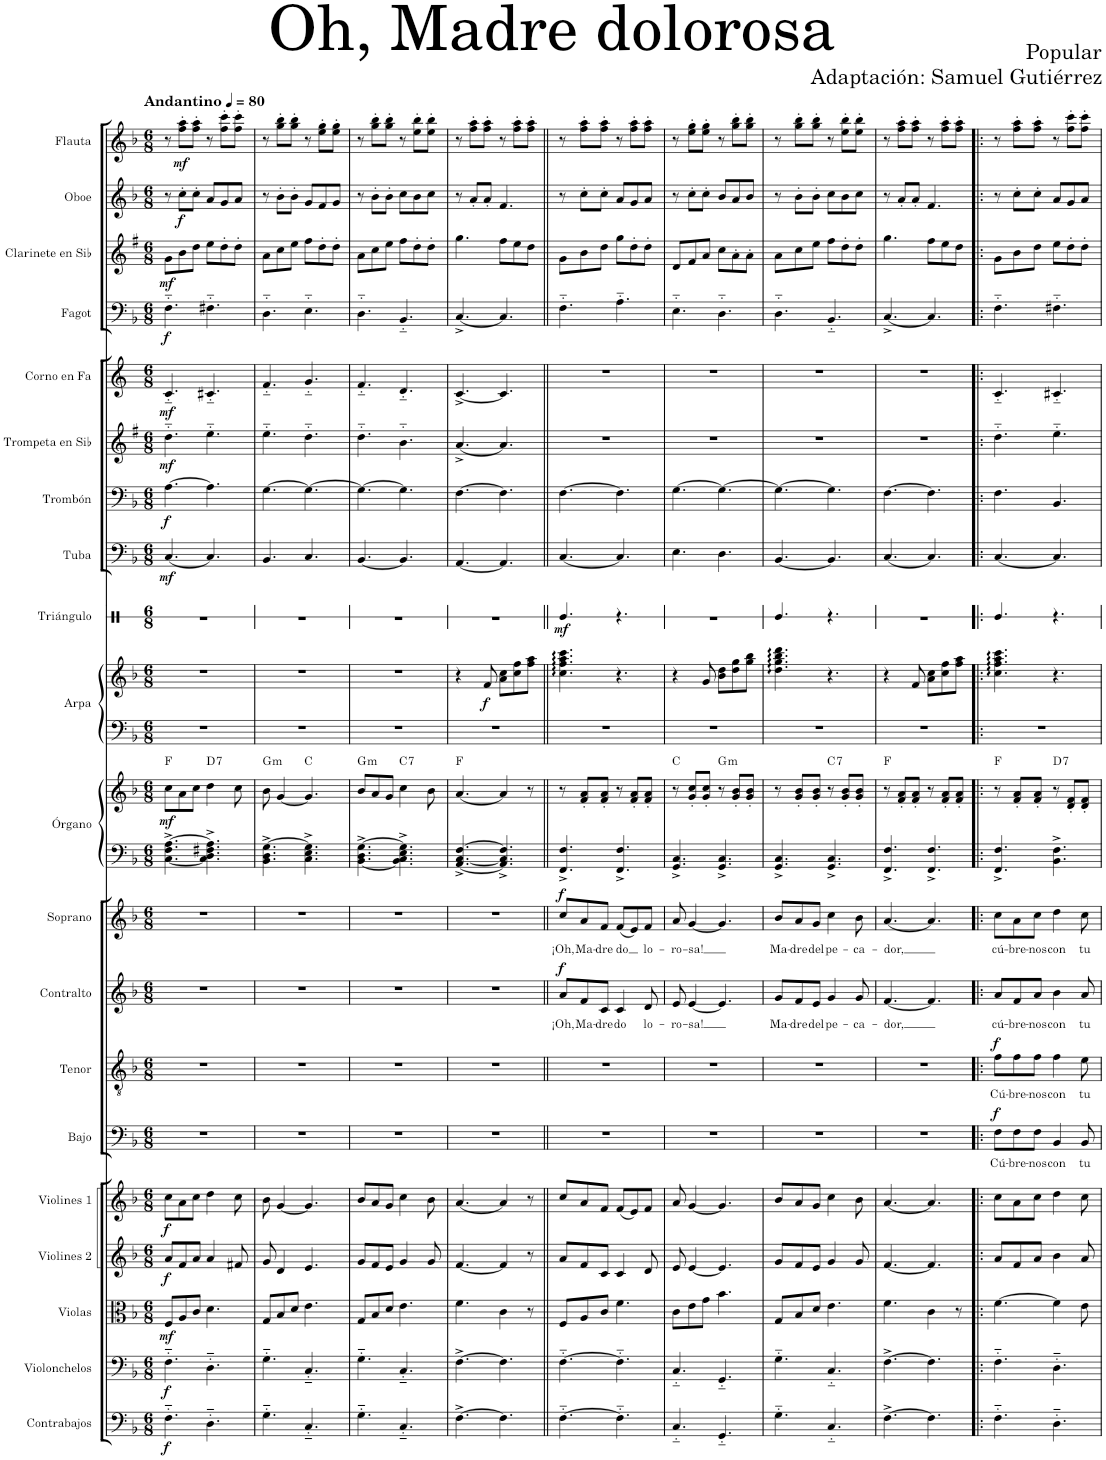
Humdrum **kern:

**kern	**dynam	**kern	**dynam	**kern	**dynam	**kern	**dynam	**kern	**dynam	**kern	**text	**dynam	**kern	**text	**dynam	**kern	**text	**dynam	**kern	**text	**dynam	**kern	**kern	**dynam	**harte	**kern	**kern	**dynam	**kern	**dynam	**kern	**dynam	**kern	**dynam	**kern	**dynam	**kern	**dynam	**kern	**dynam	**kern	**dynam	**kern	**dynam	**kern	**dynam
*part20	*part20	*part19	*part19	*part18	*part18	*part17	*part17	*part16	*part16	*part15	*part15	*part15	*part14	*part14	*part14	*part13	*part13	*part13	*part12	*part12	*part12	*part11	*part11	*part11	*part11	*part10	*part10	*part10	*part9	*part9	*part8	*part8	*part7	*part7	*part6	*part6	*part5	*part5	*part4	*part4	*part3	*part3	*part2	*part2	*part1	*part1
*staff22	*staff22	*staff21	*staff21	*staff20	*staff20	*staff19	*staff19	*staff18	*staff18	*staff17	*staff17	*staff17	*staff16	*staff16	*staff16	*staff15	*staff15	*staff15	*staff14	*staff14	*staff14	*staff13	*staff12	*staff12/13	*	*staff11	*staff10	*staff10/11	*staff9	*staff9	*staff8	*staff8	*staff7	*staff7	*staff6	*staff6	*staff5	*staff5	*staff4	*staff4	*staff3	*staff3	*staff2	*staff2	*staff1	*staff1
*I"Contrabajos	*	*I"Violonchelos	*	*I"Violas	*	*I"Violines 2	*	*I"Violines 1	*	*I"Bajo	*	*	*I"Tenor	*	*	*I"Contralto	*	*	*I"Soprano	*	*	*I"Órgano	*	*	*	*I"Arpa	*	*	*I"Triángulo	*	*I"Tuba	*	*I"Trombón	*	*I"Trompeta en Sib	*	*I"Corno en Fa	*	*I"Fagot	*	*I"Clarinete en Sib	*	*I"Oboe	*	*I"Flauta	*
*I'Cbs.	*	*I'Vcs.	*	*I'Vlas.	*	*I'Vlns. 2	*	*I'Vlns. 1	*	*I'B.	*	*	*I'T.	*	*	*I'C.	*	*	*I'S.	*	*	*	*	*	*	*I'Arp.	*	*	*	*	*I'Tba.	*	*I'Tbn.	*	*I'Tpt. en Sib	*	*I'Cor. en Fa	*	*I'Fg.	*	*I'Cl. en Sib	*	*I'Ob.	*	*I'Fl.	*
*	*	*	*	*	*	*	*	*	*	*	*	*	*	*	*	*	*	*	*	*	*	*	*	*	*	*	*	*	*stria1	*	*	*	*	*	*	*	*	*	*	*	*	*	*	*	*	*
*clefF4	*	*clefF4	*	*clefC3	*	*clefG2	*	*clefG2	*	*clefF4	*	*	*clefGv2	*	*	*clefG2	*	*	*clefG2	*	*	*clefF4	*clefG2	*	*	*clefF4	*clefG2	*	*clefX	*	*clefF4	*	*clefF4	*	*clefG2	*	*clefG2	*	*clefF4	*	*clefG2	*	*clefG2	*	*clefG2	*
*Trd7c12	*	*	*	*	*	*	*	*	*	*	*	*	*	*	*	*	*	*	*	*	*	*	*	*	*	*	*	*	*	*	*	*	*	*	*Trd1c2	*	*Trd4c7	*	*	*	*Trd1c2	*	*	*	*	*
*k[b-]	*	*k[b-]	*	*k[b-]	*	*k[b-]	*	*k[b-]	*	*k[b-]	*	*	*k[b-]	*	*	*k[b-]	*	*	*k[b-]	*	*	*k[b-]	*k[b-]	*	*	*k[b-]	*k[b-]	*	*k[]	*	*k[b-]	*	*k[b-]	*	*k[f#]	*	*k[]	*	*k[b-]	*	*k[f#]	*	*k[b-]	*	*k[b-]	*
*M6/8	*	*M6/8	*	*M6/8	*	*M6/8	*	*M6/8	*	*M6/8	*	*	*M6/8	*	*	*M6/8	*	*	*M6/8	*	*	*M6/8	*M6/8	*	*	*M6/8	*M6/8	*	*M6/8	*	*M6/8	*	*M6/8	*	*M6/8	*	*M6/8	*	*M6/8	*	*M6/8	*	*M6/8	*	*M6/8	*
*MM80	*	*MM80	*	*MM80	*	*MM80	*	*MM80	*	*MM80	*	*	*MM80	*	*	*MM80	*	*	*MM80	*	*	*MM80	*MM80	*	*	*MM80	*MM80	*	*MM80	*	*MM80	*	*MM80	*	*MM80	*	*MM80	*	*MM80	*	*MM80	*	*MM80	*	*MM80	*
=1	=1	=1	=1	=1	=1	=1	=1	=1	=1	=1	=1	=1	=1	=1	=1	=1	=1	=1	=1	=1	=1	=1	=1	=1	=1	=1	=1	=1	=1	=1	=1	=1	=1	=1	=1	=1	=1	=1	=1	=1	=1	=1	=1	=1	=1	=1
!	!	!	!	!	!	!	!	!	!	!	!	!	!	!	!	!	!	!	!	!	!	!	!	!	!	!	!	!	!	!	!	!	!	!	!	!	!	!	!	!	!	!	!	!	!LO:TX:a:B:t=Andantino	!
!	!LO:DY:b	!	!LO:DY:b	!	!LO:DY:b	!	!LO:DY:b	!	!LO:DY:b	!	!	!	!	!	!	!	!	!	!	!	!	!	!	!LO:DY:b	!	!	!	!	!	!	!	!LO:DY:b	!	!LO:DY:b	!	!LO:DY:b	!	!LO:DY:b	!	!LO:DY:b	!	!LO:DY:b	!	!	!	!
4.F'~\	f	4.F'~\	f	8F/L	mf	8a/L	f	8cc\L	f	2.r	.	.	2.r	.	.	2.r	.	.	2.r	.	.	[4.C\^ 4.F\^ [4.A\^	8cc\L	mf	F:maj	2.r	2.r	.	2.r	.	[4.C/	mf	[4.A\	f	4.dd\	mf	4.c/	mf	4.F\	f	8g\L	mf	8r	.	8r	.
!	!	!	!	!	!	!	!	!	!	!	!	!	!	!	!	!	!	!	!	!	!	!	!	!	!	!	!	!	!	!	!	!	!	!	!	!	!	!	!	!	!	!	!	!LO:DY:b	!	!LO:DY:b
.	.	.	.	8A/	.	8f/	.	8a\	.	.	.	.	.	.	.	.	.	.	.	.	.	.	8a\	.	.	.	.	.	.	.	.	.	.	.	.	.	.	.	.	.	8b\	.	8cc'\L	f	8ff\' 8aa\'L	mf
.	.	.	.	8c/J	.	8a/J	.	8cc\J	.	.	.	.	.	.	.	.	.	.	.	.	.	.	8cc\J	.	.	.	.	.	.	.	.	.	.	.	.	.	.	.	.	.	8dd\J	.	8cc'\J	.	8ff\' 8aa\'J	.
!	!	!	!	!	!	!	!	!	!	!	!	!	!	!	!	!	!	!	!	!	!	!	!	!	!LO:H:kt=7	!	!	!	!	!	!	!	!	!	!	!	!	!	!	!	!	!	!	!	!	!
4.D'~\	.	4.D'~\	.	4.d\	.	4a/	.	4dd\	.	.	.	.	.	.	.	.	.	.	.	.	.	4.C\]^ 4.D\^ 4.F#X\^ 4.A\]^	4dd\	.	D:7	.	.	.	.	.	4.C/]	.	4.A\]	.	4.ee\	.	4.c#X/	.	4.F#X\	.	8ee\L	.	8a/L	.	8r	.
.	.	.	.	.	.	.	.	.	.	.	.	.	.	.	.	.	.	.	.	.	.	.	.	.	.	.	.	.	.	.	.	.	.	.	.	.	.	.	.	.	8dd'\	.	8g/	.	8ff\' 8ccc\'L	.
.	.	.	.	.	.	8f#X/	.	8cc\	.	.	.	.	.	.	.	.	.	.	.	.	.	.	8cc\	.	.	.	.	.	.	.	.	.	.	.	.	.	.	.	.	.	8dd'\J	.	8a/J	.	8ff\' 8ccc\'J	.
=2	=2	=2	=2	=2	=2	=2	=2	=2	=2	=2	=2	=2	=2	=2	=2	=2	=2	=2	=2	=2	=2	=2	=2	=2	=2	=2	=2	=2	=2	=2	=2	=2	=2	=2	=2	=2	=2	=2	=2	=2	=2	=2	=2	=2	=2	=2
!	!	!	!	!	!	!	!	!	!	!	!	!	!	!	!	!	!	!	!	!	!	!	!	!	!LO:H:kt=m	!	!	!	!	!	!	!	!	!	!	!	!	!	!	!	!	!	!	!	!	!
4.G'~\	.	4.G'~\	.	8G/L	.	8g/	.	8b-\	.	2.r	.	.	2.r	.	.	2.r	.	.	2.r	.	.	4.BB-\^ 4.D\^ [4.G\^	8b-\	.	G:min	2.r	2.r	.	2.r	.	4.BB-/	.	[4.G\	.	4.ee\	.	4.f/	.	4.D\	.	8a\L	.	8r	.	8r	.
.	.	.	.	8B-/	.	4d/	.	[4g/	.	.	.	.	.	.	.	.	.	.	.	.	.	.	[4g/	.	.	.	.	.	.	.	.	.	.	.	.	.	.	.	.	.	8cc\	.	8b-'\L	.	8gg\' 8bb-\'L	.
.	.	.	.	8d/J	.	.	.	.	.	.	.	.	.	.	.	.	.	.	.	.	.	.	.	.	.	.	.	.	.	.	.	.	.	.	.	.	.	.	.	.	8ee\J	.	8b-'\J	.	8gg\' 8bb-\'J	.
4.C'~/	.	4.C'~/	.	4.e\	.	4.e/	.	4.g/]	.	.	.	.	.	.	.	.	.	.	.	.	.	4.C\^ 4.E\^ 4.G\]^	4.g/]	.	C:maj	.	.	.	.	.	4.C/	.	4.G\_	.	4.dd\	.	4.g/	.	4.E\	.	8ff#\L	.	8g/L	.	8r	.
.	.	.	.	.	.	.	.	.	.	.	.	.	.	.	.	.	.	.	.	.	.	.	.	.	.	.	.	.	.	.	.	.	.	.	.	.	.	.	.	.	8dd'\	.	8f/	.	8ee\' 8gg\'L	.
.	.	.	.	.	.	.	.	.	.	.	.	.	.	.	.	.	.	.	.	.	.	.	.	.	.	.	.	.	.	.	.	.	.	.	.	.	.	.	.	.	8dd'\J	.	8g/J	.	8ee\' 8gg\'J	.
=3	=3	=3	=3	=3	=3	=3	=3	=3	=3	=3	=3	=3	=3	=3	=3	=3	=3	=3	=3	=3	=3	=3	=3	=3	=3	=3	=3	=3	=3	=3	=3	=3	=3	=3	=3	=3	=3	=3	=3	=3	=3	=3	=3	=3	=3	=3
!	!	!	!	!	!	!	!	!	!	!	!	!	!	!	!	!	!	!	!	!	!	!	!	!	!LO:H:kt=m	!	!	!	!	!	!	!	!	!	!	!	!	!	!	!	!	!	!	!	!	!
4.G'~\	.	4.G'~\	.	8G/L	.	8g/L	.	8b-/L	.	2.r	.	.	2.r	.	.	2.r	.	.	2.r	.	.	[4.BB-\^ 4.D\^ [4.G\^	8b-/L	.	G:min	2.r	2.r	.	2.r	.	[4.BB-/	.	4.G\_	.	4.dd\	.	4.f/	.	4.D\	.	8a\L	.	8r	.	8r	.
.	.	.	.	8B-/	.	8f/	.	8a/	.	.	.	.	.	.	.	.	.	.	.	.	.	.	8a/	.	.	.	.	.	.	.	.	.	.	.	.	.	.	.	.	.	8cc\	.	8b-'\L	.	8gg\' 8bb-\'L	.
.	.	.	.	8d/J	.	8e/J	.	8g/J	.	.	.	.	.	.	.	.	.	.	.	.	.	.	8g/J	.	.	.	.	.	.	.	.	.	.	.	.	.	.	.	.	.	8ee\J	.	8b-'\J	.	8gg\' 8bb-\'J	.
!	!	!	!	!	!	!	!	!	!	!	!	!	!	!	!	!	!	!	!	!	!	!	!	!	!LO:H:kt=7	!	!	!	!	!	!	!	!	!	!	!	!	!	!	!	!	!	!	!	!	!
4.C'~/	.	4.C'~/	.	4.e\	.	4g/	.	4cc\	.	.	.	.	.	.	.	.	.	.	.	.	.	4.BB-\]^ 4.C\^ 4.E\^ 4.G\]^	4cc\	.	C:7	.	.	.	.	.	4.BB-/]	.	4.G\]	.	4.b\	.	4.d/	.	4.BB-/	.	8ff#\L	.	8cc\L	.	8r	.
.	.	.	.	.	.	.	.	.	.	.	.	.	.	.	.	.	.	.	.	.	.	.	.	.	.	.	.	.	.	.	.	.	.	.	.	.	.	.	.	.	8dd'\	.	8b-\	.	8ee\' 8bb-\'L	.
.	.	.	.	.	.	8g/	.	8b-\	.	.	.	.	.	.	.	.	.	.	.	.	.	.	8b-\	.	.	.	.	.	.	.	.	.	.	.	.	.	.	.	.	.	8dd'\J	.	8cc\J	.	8ee\' 8bb-\'J	.
=4	=4	=4	=4	=4	=4	=4	=4	=4	=4	=4	=4	=4	=4	=4	=4	=4	=4	=4	=4	=4	=4	=4	=4	=4	=4	=4	=4	=4	=4	=4	=4	=4	=4	=4	=4	=4	=4	=4	=4	=4	=4	=4	=4	=4	=4	=4
[4.F^\	.	[4.F^\	.	4.f\	.	[4.f/	.	[4.a/	.	2.r	.	.	2.r	.	.	2.r	.	.	2.r	.	.	[4.AA/^ [4.C/^ [4.F/^	[4.a/	.	F:maj	2.r	4r	.	2.r	.	[4.AA/	.	[4.F\	.	[4.a^/	.	[4.c^/	.	[4.C^/	.	4.gg\	.	8r	.	8r	.
.	.	.	.	.	.	.	.	.	.	.	.	.	.	.	.	.	.	.	.	.	.	.	.	.	.	.	.	.	.	.	.	.	.	.	.	.	.	.	.	.	.	.	8a'/L	.	8ff\' 8aa\'L	.
!	!	!	!	!	!	!	!	!	!	!	!	!	!	!	!	!	!	!	!	!	!	!	!	!	!	!	!	!LO:DY:b	!	!	!	!	!	!	!	!	!	!	!	!	!	!	!	!	!	!
.	.	.	.	.	.	.	.	.	.	.	.	.	.	.	.	.	.	.	.	.	.	.	.	.	.	.	8f/	f	.	.	.	.	.	.	.	.	.	.	.	.	.	.	8a'/J	.	8ff\' 8aa\'J	.
4.F\]	.	4.F\]	.	4c\	.	4f/]	.	4a/]	.	.	.	.	.	.	.	.	.	.	.	.	.	4.AA/]^ 4.C/]^ 4.F/]^	4a/]	.	.	.	8a\ 8cc\L	.	.	.	4.AA/]	.	4.F\]	.	4.a/]	.	4.c/]	.	4.C/]	.	8ff#\L	.	4.f/	.	8r	.
.	.	.	.	.	.	.	.	.	.	.	.	.	.	.	.	.	.	.	.	.	.	.	.	.	.	.	8cc\ 8ff\	.	.	.	.	.	.	.	.	.	.	.	.	.	8ee\	.	.	.	8ff\' 8aa\'L	.
.	.	.	.	8r	.	8r	.	8r	.	.	.	.	.	.	.	.	.	.	.	.	.	.	8r	.	.	.	8ff\ 8aa\J	.	.	.	.	.	.	.	.	.	.	.	.	.	8dd\J	.	.	.	8ff\' 8aa\'J	.
=5||	=5||	=5||	=5||	=5||	=5||	=5||	=5||	=5||	=5||	=5||	=5||	=5||	=5||	=5||	=5||	=5||	=5||	=5||	=5||	=5||	=5||	=5||	=5||	=5||	=5||	=5||	=5||	=5||	=5||	=5||	=5||	=5||	=5||	=5||	=5||	=5||	=5||	=5||	=5||	=5||	=5||	=5||	=5||	=5||	=5||	=5||
!	!	!	!	!	!	!	!	!	!	!	!	!	!	!	!	!	!LO:LY:b	!LO:DY:a	!	!LO:LY:b	!LO:DY:a	!	!	!	!	!	!	!	!	!LO:DY:b	!	!	!	!	!	!	!	!	!	!	!	!	!	!	!	!
[4.F\	.	[4.F\	.	8F/L	.	8a/L	.	8cc/L	.	2.r	.	.	2.r	.	.	8a/L	¡Oh,	f	8cc/L	¡Oh,	f	4.FF/^ 4.F/^	8r	.	.	2.r	4.cc\ 4.ff\ 4.aa\ 4.ccc\	.	4.Re/	mf	[4.C/	.	[4.F\	.	2.r	.	2.r	.	4.F\	.	8g\L	.	8r	.	8r	.
!	!	!	!	!	!	!	!	!	!	!	!	!	!	!	!	!	!LO:LY:b	!	!	!LO:LY:b	!	!	!	!	!	!	!	!	!	!	!	!	!	!	!	!	!	!	!	!	!	!	!	!	!	!
.	.	.	.	8A/	.	8f/	.	8a/	.	.	.	.	.	.	.	8f/	Ma-	.	8a/	Ma-	.	.	8f/' 8a/'L	.	.	.	.	.	.	.	.	.	.	.	.	.	.	.	.	.	8b\	.	8cc'\L	.	8ff\' 8aa\'L	.
!	!	!	!	!	!	!	!	!	!	!	!	!	!	!	!	!	!LO:LY:b	!	!	!LO:LY:b	!	!	!	!	!	!	!	!	!	!	!	!	!	!	!	!	!	!	!	!	!	!	!	!	!	!
.	.	.	.	8c/J	.	8c/J	.	8f/J	.	.	.	.	.	.	.	8c/J	-dre	.	8f/J	-dre	.	.	8f/' 8a/'J	.	.	.	.	.	.	.	.	.	.	.	.	.	.	.	.	.	8dd\J	.	8cc'\J	.	8ff\' 8aa\'J	.
!	!	!	!	!	!	!	!	!	!	!	!	!	!	!	!	!	!LO:LY:b	!	!	!LO:LY:b	!	!	!	!	!	!	!	!	!	!	!	!	!	!	!	!	!	!	!	!	!	!	!	!	!	!
4.F\]	.	4.F\]	.	4.f\	.	4c/	.	(8f/L	.	.	.	.	.	.	.	4c/	do	.	(8f/L	do	.	4.FF/^ 4.F/^	8r	.	.	.	4.r	.	4.r	.	4.C/]	.	4.F\]	.	.	.	.	.	4.A\	.	8gg\L	.	8a/L	.	8r	.
.	.	.	.	.	.	.	.	8e/)	.	.	.	.	.	.	.	.	.	.	8e/)	.	.	.	8f/' 8a/'L	.	.	.	.	.	.	.	.	.	.	.	.	.	.	.	.	.	8dd'\	.	8g/	.	8ff\' 8aa\'L	.
!	!	!	!	!	!	!	!	!	!	!	!	!	!	!	!	!	!LO:LY:b	!	!	!LO:LY:b	!	!	!	!	!	!	!	!	!	!	!	!	!	!	!	!	!	!	!	!	!	!	!	!	!	!
.	.	.	.	.	.	8d/	.	8f/J	.	.	.	.	.	.	.	8d/	lo-	.	8f/J	lo-	.	.	8f/' 8a/'J	.	.	.	.	.	.	.	.	.	.	.	.	.	.	.	.	.	8dd'\J	.	8a/J	.	8ff\' 8aa\'J	.
=6	=6	=6	=6	=6	=6	=6	=6	=6	=6	=6	=6	=6	=6	=6	=6	=6	=6	=6	=6	=6	=6	=6	=6	=6	=6	=6	=6	=6	=6	=6	=6	=6	=6	=6	=6	=6	=6	=6	=6	=6	=6	=6	=6	=6	=6	=6
!	!	!	!	!	!	!	!	!	!	!	!	!	!	!	!	!	!LO:LY:b	!	!	!LO:LY:b	!	!	!	!	!	!	!	!	!	!	!	!	!	!	!	!	!	!	!	!	!	!	!	!	!	!
4.C/	.	4.C/	.	8c\L	.	8e/	.	8a/	.	2.r	.	.	2.r	.	.	8e/	-ro-	.	8a/	-ro-	.	4.GG/^ 4.C/^	8r	.	C:maj	2.r	4r	.	2.r	.	4.E\	.	[4.G\	.	2.r	.	2.r	.	4.E\	.	8d/L	.	8r	.	8r	.
!	!	!	!	!	!	!	!	!	!	!	!	!	!	!	!	!	!LO:LY:b	!	!	!LO:LY:b	!	!	!	!	!	!	!	!	!	!	!	!	!	!	!	!	!	!	!	!	!	!	!	!	!	!
.	.	.	.	8e\	.	[4e/	.	[4g/	.	.	.	.	.	.	.	[4e/	-sa!	.	[4g/	-sa!	.	.	8g/' 8cc/'L	.	.	.	.	.	.	.	.	.	.	.	.	.	.	.	.	.	8f#/	.	8cc'\L	.	8ee\' 8gg\'L	.
.	.	.	.	8g\J	.	.	.	.	.	.	.	.	.	.	.	.	.	.	.	.	.	.	8g/' 8cc/'J	.	.	.	8g/	.	.	.	.	.	.	.	.	.	.	.	.	.	8a/J	.	8cc'\J	.	8ee\' 8gg\'J	.
!	!	!	!	!	!	!	!	!	!	!	!	!	!	!	!	!	!	!	!	!	!	!	!	!	!LO:H:kt=m	!	!	!	!	!	!	!	!	!	!	!	!	!	!	!	!	!	!	!	!	!
4.GG/	.	4.GG/	.	4.b-\	.	4.e/]	.	4.g/]	.	.	.	.	.	.	.	4.e/]	.	.	4.g/]	.	.	4.GG/^ 4.C/^	8r	.	G:min	.	8b-\ 8dd\L	.	.	.	4.D\	.	4.G\_	.	.	.	.	.	4.D\	.	8cc\L	.	8b-/L	.	8r	.
.	.	.	.	.	.	.	.	.	.	.	.	.	.	.	.	.	.	.	.	.	.	.	8g/' 8b-/'L	.	.	.	8dd\ 8gg\	.	.	.	.	.	.	.	.	.	.	.	.	.	8a'\	.	8a/	.	8gg\' 8bb-\'L	.
.	.	.	.	.	.	.	.	.	.	.	.	.	.	.	.	.	.	.	.	.	.	.	8g/' 8b-/'J	.	.	.	8gg\ 8bb-\J	.	.	.	.	.	.	.	.	.	.	.	.	.	8a'\J	.	8b-/J	.	8gg\' 8bb-\'J	.
=7	=7	=7	=7	=7	=7	=7	=7	=7	=7	=7	=7	=7	=7	=7	=7	=7	=7	=7	=7	=7	=7	=7	=7	=7	=7	=7	=7	=7	=7	=7	=7	=7	=7	=7	=7	=7	=7	=7	=7	=7	=7	=7	=7	=7	=7	=7
!	!	!	!	!	!	!	!	!	!	!	!	!	!	!	!	!	!LO:LY:b	!	!	!LO:LY:b	!	!	!	!	!	!	!	!	!	!	!	!	!	!	!	!	!	!	!	!	!	!	!	!	!	!
4.G\	.	4.G\	.	8G/L	.	8g/L	.	8b-/L	.	2.r	.	.	2.r	.	.	8g/L	Ma-	.	8b-/L	Ma-	.	4.GG/^ 4.C/^	8r	.	.	2.r	4.dd\ 4.gg\ 4.bb-\ 4.ddd\	.	4.Re/	.	[4.BB-/	.	4.G\_	.	2.r	.	2.r	.	4.D\	.	8a\L	.	8r	.	8r	.
!	!	!	!	!	!	!	!	!	!	!	!	!	!	!	!	!	!LO:LY:b	!	!	!LO:LY:b	!	!	!	!	!	!	!	!	!	!	!	!	!	!	!	!	!	!	!	!	!	!	!	!	!	!
.	.	.	.	8B-/	.	8f/	.	8a/	.	.	.	.	.	.	.	8f/	-dre	.	8a/	-dre	.	.	8g/' 8b-/'L	.	.	.	.	.	.	.	.	.	.	.	.	.	.	.	.	.	8cc\	.	8b-'\L	.	8gg\' 8bb-\'L	.
!	!	!	!	!	!	!	!	!	!	!	!	!	!	!	!	!	!LO:LY:b	!	!	!LO:LY:b	!	!	!	!	!	!	!	!	!	!	!	!	!	!	!	!	!	!	!	!	!	!	!	!	!	!
.	.	.	.	8d/J	.	8e/J	.	8g/J	.	.	.	.	.	.	.	8e/J	del	.	8g/J	del	.	.	8g/' 8b-/'J	.	.	.	.	.	.	.	.	.	.	.	.	.	.	.	.	.	8ee\J	.	8b-'\J	.	8gg\' 8bb-\'J	.
!	!	!	!	!	!	!	!	!	!	!	!	!	!	!	!	!	!LO:LY:b	!	!	!LO:LY:b	!	!	!	!	!LO:H:kt=7	!	!	!	!	!	!	!	!	!	!	!	!	!	!	!	!	!	!	!	!	!
4.C/	.	4.C/	.	4.e\	.	4g/	.	4cc\	.	.	.	.	.	.	.	4g/	pe-	.	4cc\	pe-	.	4.GG/^ 4.C/^	8r	.	C:7	.	4.r	.	4.r	.	4.BB-/]	.	4.G\]	.	.	.	.	.	4.BB-/	.	8ff#\L	.	8cc\L	.	8r	.
.	.	.	.	.	.	.	.	.	.	.	.	.	.	.	.	.	.	.	.	.	.	.	8g/' 8b-/'L	.	.	.	.	.	.	.	.	.	.	.	.	.	.	.	.	.	8dd'\	.	8b-\	.	8ee\' 8bb-\'L	.
!	!	!	!	!	!	!	!	!	!	!	!	!	!	!	!	!	!LO:LY:b	!	!	!LO:LY:b	!	!	!	!	!	!	!	!	!	!	!	!	!	!	!	!	!	!	!	!	!	!	!	!	!	!
.	.	.	.	.	.	8g/	.	8b-\	.	.	.	.	.	.	.	8g/	-ca-	.	8b-\	-ca-	.	.	8g/' 8b-/'J	.	.	.	.	.	.	.	.	.	.	.	.	.	.	.	.	.	8dd'\J	.	8cc\J	.	8ee\' 8bb-\'J	.
=8	=8	=8	=8	=8	=8	=8	=8	=8	=8	=8	=8	=8	=8	=8	=8	=8	=8	=8	=8	=8	=8	=8	=8	=8	=8	=8	=8	=8	=8	=8	=8	=8	=8	=8	=8	=8	=8	=8	=8	=8	=8	=8	=8	=8	=8	=8
!	!	!	!	!	!	!	!	!	!	!	!	!	!	!	!	!	!LO:LY:b	!	!	!LO:LY:b	!	!	!	!	!	!	!	!	!	!	!	!	!	!	!	!	!	!	!	!	!	!	!	!	!	!
[4.F^\	.	[4.F^\	.	4.f\	.	[4.f/	.	[4.a/	.	2.r	.	.	2.r	.	.	[4.f/	-dor,	.	[4.a/	-dor,	.	4.FF/^ 4.F/^	8r	.	F:maj	2.r	4r	.	2.r	.	[4.C/	.	[4.F\	.	2.r	.	2.r	.	[4.C^/	.	4.gg\	.	8r	.	8r	.
.	.	.	.	.	.	.	.	.	.	.	.	.	.	.	.	.	.	.	.	.	.	.	8f/' 8a/'L	.	.	.	.	.	.	.	.	.	.	.	.	.	.	.	.	.	.	.	8a'/L	.	8ff\' 8aa\'L	.
.	.	.	.	.	.	.	.	.	.	.	.	.	.	.	.	.	.	.	.	.	.	.	8f/' 8a/'J	.	.	.	8f/	.	.	.	.	.	.	.	.	.	.	.	.	.	.	.	8a'/J	.	8ff\' 8aa\'J	.
4.F\]	.	4.F\]	.	4c\	.	4.f/]	.	4.a/]	.	.	.	.	.	.	.	4.f/]	.	.	4.a/]	.	.	4.FF/^ 4.F/^	8r	.	.	.	8a\ 8cc\L	.	.	.	4.C/]	.	4.F\]	.	.	.	.	.	4.C/]	.	8ff#\L	.	4.f/	.	8r	.
.	.	.	.	.	.	.	.	.	.	.	.	.	.	.	.	.	.	.	.	.	.	.	8f/' 8a/'L	.	.	.	8cc\ 8ff\	.	.	.	.	.	.	.	.	.	.	.	.	.	8ee\	.	.	.	8ff\' 8aa\'L	.
.	.	.	.	8r	.	.	.	.	.	.	.	.	.	.	.	.	.	.	.	.	.	.	8f/' 8a/'J	.	.	.	8ff\ 8aa\J	.	.	.	.	.	.	.	.	.	.	.	.	.	8dd\J	.	.	.	8ff\' 8aa\'J	.
=9!|:	=9!|:	=9!|:	=9!|:	=9!|:	=9!|:	=9!|:	=9!|:	=9!|:	=9!|:	=9!|:	=9!|:	=9!|:	=9!|:	=9!|:	=9!|:	=9!|:	=9!|:	=9!|:	=9!|:	=9!|:	=9!|:	=9!|:	=9!|:	=9!|:	=9!|:	=9!|:	=9!|:	=9!|:	=9!|:	=9!|:	=9!|:	=9!|:	=9!|:	=9!|:	=9!|:	=9!|:	=9!|:	=9!|:	=9!|:	=9!|:	=9!|:	=9!|:	=9!|:	=9!|:	=9!|:	=9!|:
!	!	!	!	!	!	!	!	!	!	!	!LO:LY:b	!LO:DY:a	!	!LO:LY:b	!LO:DY:a	!	!LO:LY:b	!	!	!LO:LY:b	!	!	!	!	!	!	!	!	!	!	!	!	!	!	!	!	!	!	!	!	!	!	!	!	!	!
4.F'~\	.	4.F'~\	.	[4.f\	.	8a/L	.	8cc\L	.	8F\L	Cú-	f	8f\L	Cú-	f	8a/L	cú-	.	8cc\L	cú-	.	4.FF/^ 4.F/^	8r	.	F:maj	2.r	4.cc\ 4.ff\ 4.aa\ 4.ccc\	.	4.Re/	.	[4.C/	.	4.F\	.	4.dd\	.	4.c/	.	4.F\	.	8g\L	.	8r	.	8r	.
!	!	!	!	!	!	!	!	!	!	!	!LO:LY:b	!	!	!LO:LY:b	!	!	!LO:LY:b	!	!	!LO:LY:b	!	!	!	!	!	!	!	!	!	!	!	!	!	!	!	!	!	!	!	!	!	!	!	!	!	!
.	.	.	.	.	.	8f/	.	8a\	.	8F\	-bre-	.	8f\	-bre-	.	8f/	-bre-	.	8a\	-bre-	.	.	8f/' 8a/'L	.	.	.	.	.	.	.	.	.	.	.	.	.	.	.	.	.	8b\	.	8cc'\L	.	8ff\' 8aa\'L	.
!	!	!	!	!	!	!	!	!	!	!	!LO:LY:b	!	!	!LO:LY:b	!	!	!LO:LY:b	!	!	!LO:LY:b	!	!	!	!	!	!	!	!	!	!	!	!	!	!	!	!	!	!	!	!	!	!	!	!	!	!
.	.	.	.	.	.	8a/J	.	8cc\J	.	8F\J	-nos	.	8f\J	-nos	.	8a/J	-nos	.	8cc\J	-nos	.	.	8f/' 8a/'J	.	.	.	.	.	.	.	.	.	.	.	.	.	.	.	.	.	8dd\J	.	8cc'\J	.	8ff\' 8aa\'J	.
!	!	!	!	!	!	!	!	!	!	!	!LO:LY:b	!	!	!LO:LY:b	!	!	!LO:LY:b	!	!	!LO:LY:b	!	!	!	!	!LO:H:kt=7	!	!	!	!	!	!	!	!	!	!	!	!	!	!	!	!	!	!	!	!	!
4.D'~\	.	4.D'~\	.	4f\]	.	4b-\	.	4dd\	.	4BB-/	con	.	4f\	con	.	4b-\	con	.	4dd\	con	.	4.BB-\^ 4.F\^	8r	.	D:7	.	4.r	.	4.r	.	4.C/]	.	4.BB-/	.	4.ee\	.	4.c#X/	.	4.F#X\	.	8ee\L	.	8a/L	.	8r	.
.	.	.	.	.	.	.	.	.	.	.	.	.	.	.	.	.	.	.	.	.	.	.	8d/' 8f/'L	.	.	.	.	.	.	.	.	.	.	.	.	.	.	.	.	.	8dd'\	.	8g/	.	8ff\' 8ccc\'L	.
!	!	!	!	!	!	!	!	!	!	!	!LO:LY:b	!	!	!LO:LY:b	!	!	!LO:LY:b	!	!	!LO:LY:b	!	!	!	!	!	!	!	!	!	!	!	!	!	!	!	!	!	!	!	!	!	!	!	!	!	!
.	.	.	.	8e\	.	8a/	.	8cc\	.	8BB-/	tu	.	8e\	tu	.	8a/	tu	.	8cc\	tu	.	.	8d/' 8f/'J	.	.	.	.	.	.	.	.	.	.	.	.	.	.	.	.	.	8dd'\J	.	8a/J	.	8ff\' 8ccc\'J	.
=	=	=	=	=	=	=	=	=	=	=	=	=	=	=	=	=	=	=	=	=	=	=	=	=	=	=	=	=	=	=	=	=	=	=	=	=	=	=	=	=	=	=	=	=	=	=
*-	*-	*-	*-	*-	*-	*-	*-	*-	*-	*-	*-	*-	*-	*-	*-	*-	*-	*-	*-	*-	*-	*-	*-	*-	*-	*-	*-	*-	*-	*-	*-	*-	*-	*-	*-	*-	*-	*-	*-	*-	*-	*-	*-	*-	*-	*-
